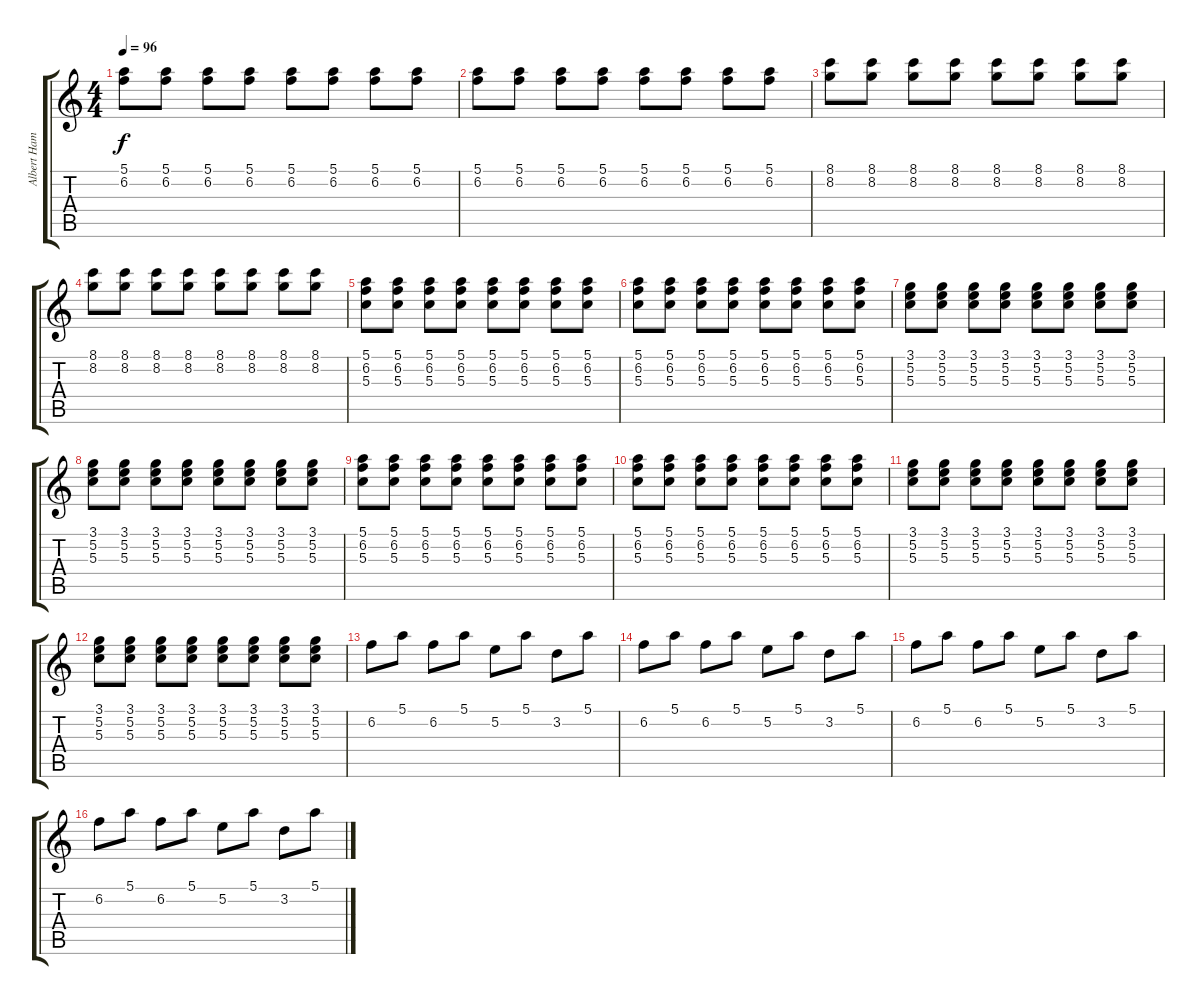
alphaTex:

\track ("Albert Hammond Jr." "Albert Ham") {instrument distortionguitar}
\staff {score tabs}
\tuning (E4 B3 G3 D3 A2 E2) {hide}
\ts (4 4)
\tempo 96
\clef g2
\ks c
(5.1 6.2).8{dy f} (5.1 6.2).8 (5.1 6.2).8 (5.1 6.2).8 (5.1 6.2).8 (5.1 6.2).8 (5.1 6.2).8 (5.1 6.2).8 |
(5.1 6.2).8 (5.1 6.2).8 (5.1 6.2).8 (5.1 6.2).8 (5.1 6.2).8 (5.1 6.2).8 (5.1 6.2).8 (5.1 6.2).8 |
(8.1 8.2).8 (8.1 8.2).8 (8.1 8.2).8 (8.1 8.2).8 (8.1 8.2).8 (8.1 8.2).8 (8.1 8.2).8 (8.1 8.2).8 |
(8.1 8.2).8 (8.1 8.2).8 (8.1 8.2).8 (8.1 8.2).8 (8.1 8.2).8 (8.1 8.2).8 (8.1 8.2).8 (8.1 8.2).8 |
(5.1 6.2 5.3).8 (5.1 6.2 5.3).8 (5.1 6.2 5.3).8 (5.1 6.2 5.3).8 (5.1 6.2 5.3).8 (5.1 6.2 5.3).8 (5.1 6.2 5.3).8 (5.1 6.2 5.3).8 |
(5.1 6.2 5.3).8 (5.1 6.2 5.3).8 (5.1 6.2 5.3).8 (5.1 6.2 5.3).8 (5.1 6.2 5.3).8 (5.1 6.2 5.3).8 (5.1 6.2 5.3).8 (5.1 6.2 5.3).8 |
(3.1 5.2 5.3).8 (3.1 5.2 5.3).8 (3.1 5.2 5.3).8 (3.1 5.2 5.3).8 (3.1 5.2 5.3).8 (3.1 5.2 5.3).8 (3.1 5.2 5.3).8 (3.1 5.2 5.3).8 |
(3.1 5.2 5.3).8 (3.1 5.2 5.3).8 (3.1 5.2 5.3).8 (3.1 5.2 5.3).8 (3.1 5.2 5.3).8 (3.1 5.2 5.3).8 (3.1 5.2 5.3).8 (3.1 5.2 5.3).8 |
(5.1 6.2 5.3).8 (5.1 6.2 5.3).8 (5.1 6.2 5.3).8 (5.1 6.2 5.3).8 (5.1 6.2 5.3).8 (5.1 6.2 5.3).8 (5.1 6.2 5.3).8 (5.1 6.2 5.3).8 |
(5.1 6.2 5.3).8 (5.1 6.2 5.3).8 (5.1 6.2 5.3).8 (5.1 6.2 5.3).8 (5.1 6.2 5.3).8 (5.1 6.2 5.3).8 (5.1 6.2 5.3).8 (5.1 6.2 5.3).8 |
(3.1 5.2 5.3).8 (3.1 5.2 5.3).8 (3.1 5.2 5.3).8 (3.1 5.2 5.3).8 (3.1 5.2 5.3).8 (3.1 5.2 5.3).8 (3.1 5.2 5.3).8 (3.1 5.2 5.3).8 |
(3.1 5.2 5.3).8 (3.1 5.2 5.3).8 (3.1 5.2 5.3).8 (3.1 5.2 5.3).8 (3.1 5.2 5.3).8 (3.1 5.2 5.3).8 (3.1 5.2 5.3).8 (3.1 5.2 5.3).8 |
6.2.8 5.1.8 6.2.8 5.1.8 5.2.8 5.1.8 3.2.8 5.1.8 |
6.2.8 5.1.8 6.2.8 5.1.8 5.2.8 5.1.8 3.2.8 5.1.8 |
6.2.8 5.1.8 6.2.8 5.1.8 5.2.8 5.1.8 3.2.8 5.1.8 |
6.2.8 5.1.8 6.2.8 5.1.8 5.2.8 5.1.8 3.2.8 5.1.8
